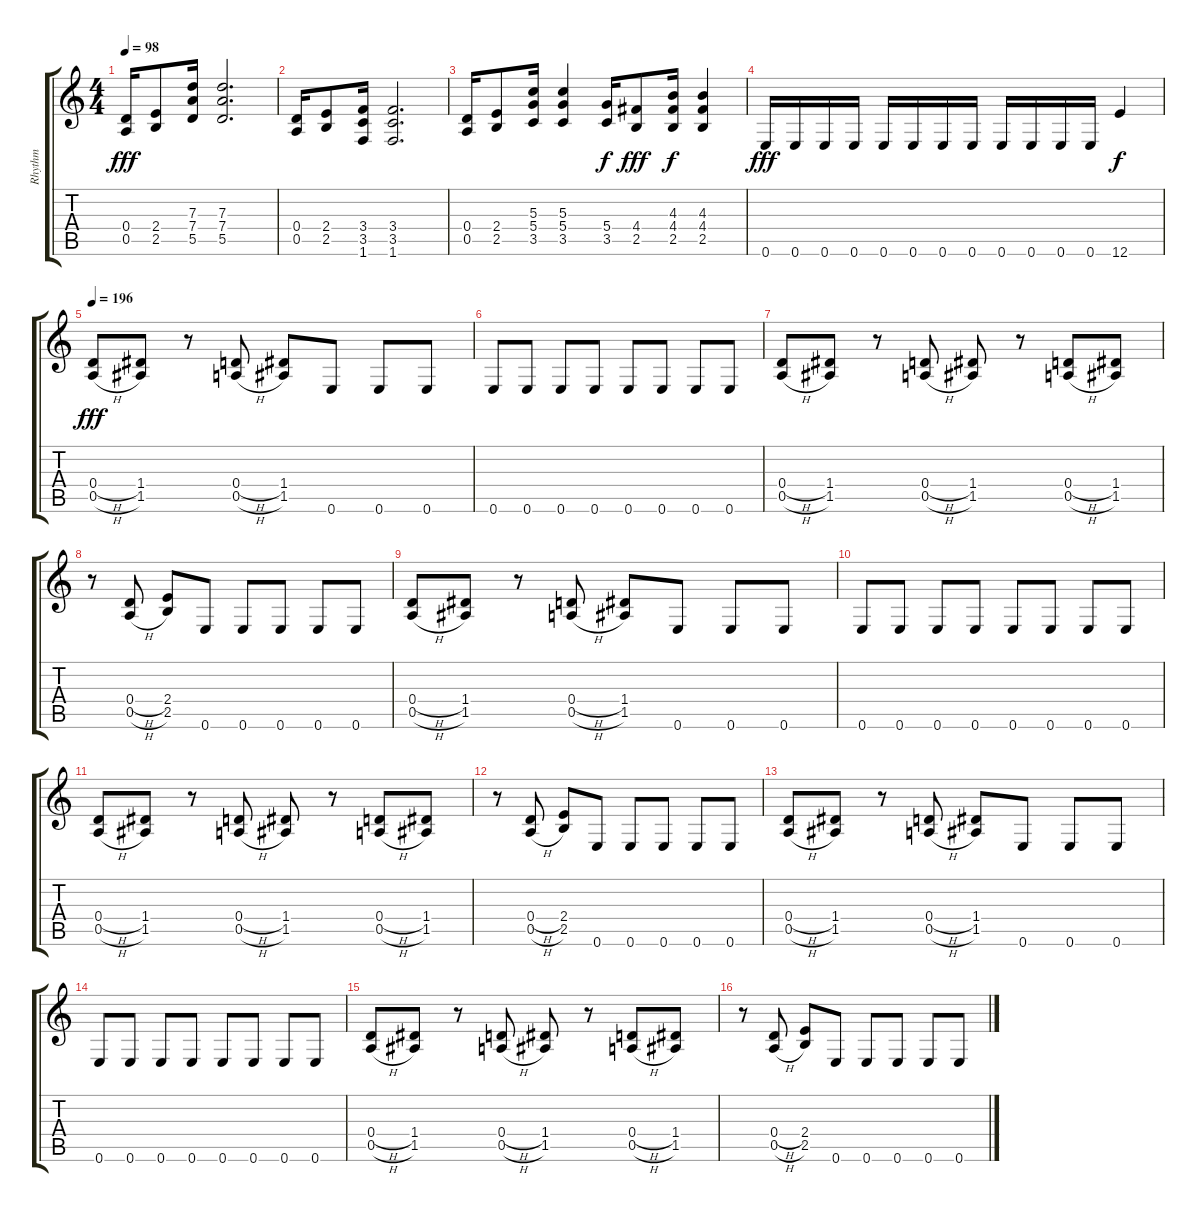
\track ("Rhythm" "Rhythm") {instrument electricguitarclean}
\staff {score tabs}
\tuning (E4 B3 G3 D3 A2 E2) {hide}
\ts (4 4)
\tempo 98
\clef g2
\ks c
(0.4 0.5).16{dy fff} (2.4 2.5).8 (7.3 7.4 5.5).16 (7.3 7.4 5.5).2{d} |
(0.4 0.5).16 (2.4 2.5).8 (3.4 3.5 1.6).16 (3.4 3.5 1.6).2{d} |
(0.4 0.5).16 (2.4 2.5).8 (5.3 5.4 3.5).16 (5.3 5.4 3.5).4 (5.4 3.5).16{dy f} (4.4 2.5).8{dy fff} (4.3 4.4 2.5).16{dy f} (4.3 4.4 2.5).4 |
0.6.16{dy fff} 0.6.16 0.6.16 0.6.16 0.6.16 0.6.16 0.6.16 0.6.16 0.6.16 0.6.16 0.6.16 0.6.16 12.6.4{dy f} |
\tempo 196
(0.4{h} 0.5{h}).8{dy fff} (1.4 1.5).8 r.8 (0.4{h} 0.5{h}).8 (1.4 1.5).8 0.6.8 0.6.8 0.6.8 |
0.6.8 0.6.8 0.6.8 0.6.8 0.6.8 0.6.8 0.6.8 0.6.8 |
(0.4{h} 0.5{h}).8 (1.4 1.5).8 r.8 (0.4{h} 0.5{h}).8 (1.4 1.5).8 r.8 (0.4{h} 0.5{h}).8 (1.4 1.5).8 |
r.8 (0.4{h} 0.5{h}).8 (2.4 2.5).8 0.6.8 0.6.8 0.6.8 0.6.8 0.6.8 |
(0.4{h} 0.5{h}).8 (1.4 1.5).8 r.8 (0.4{h} 0.5{h}).8 (1.4 1.5).8 0.6.8 0.6.8 0.6.8 |
0.6.8 0.6.8 0.6.8 0.6.8 0.6.8 0.6.8 0.6.8 0.6.8 |
(0.4{h} 0.5{h}).8 (1.4 1.5).8 r.8 (0.4{h} 0.5{h}).8 (1.4 1.5).8 r.8 (0.4{h} 0.5{h}).8 (1.4 1.5).8 |
r.8 (0.4{h} 0.5{h}).8 (2.4 2.5).8 0.6.8 0.6.8 0.6.8 0.6.8 0.6.8 |
(0.4{h} 0.5{h}).8 (1.4 1.5).8 r.8 (0.4{h} 0.5{h}).8 (1.4 1.5).8 0.6.8 0.6.8 0.6.8 |
0.6.8 0.6.8 0.6.8 0.6.8 0.6.8 0.6.8 0.6.8 0.6.8 |
(0.4{h} 0.5{h}).8 (1.4 1.5).8 r.8 (0.4{h} 0.5{h}).8 (1.4 1.5).8 r.8 (0.4{h} 0.5{h}).8 (1.4 1.5).8 |
r.8 (0.4{h} 0.5{h}).8 (2.4 2.5).8 0.6.8 0.6.8 0.6.8 0.6.8 0.6.8
